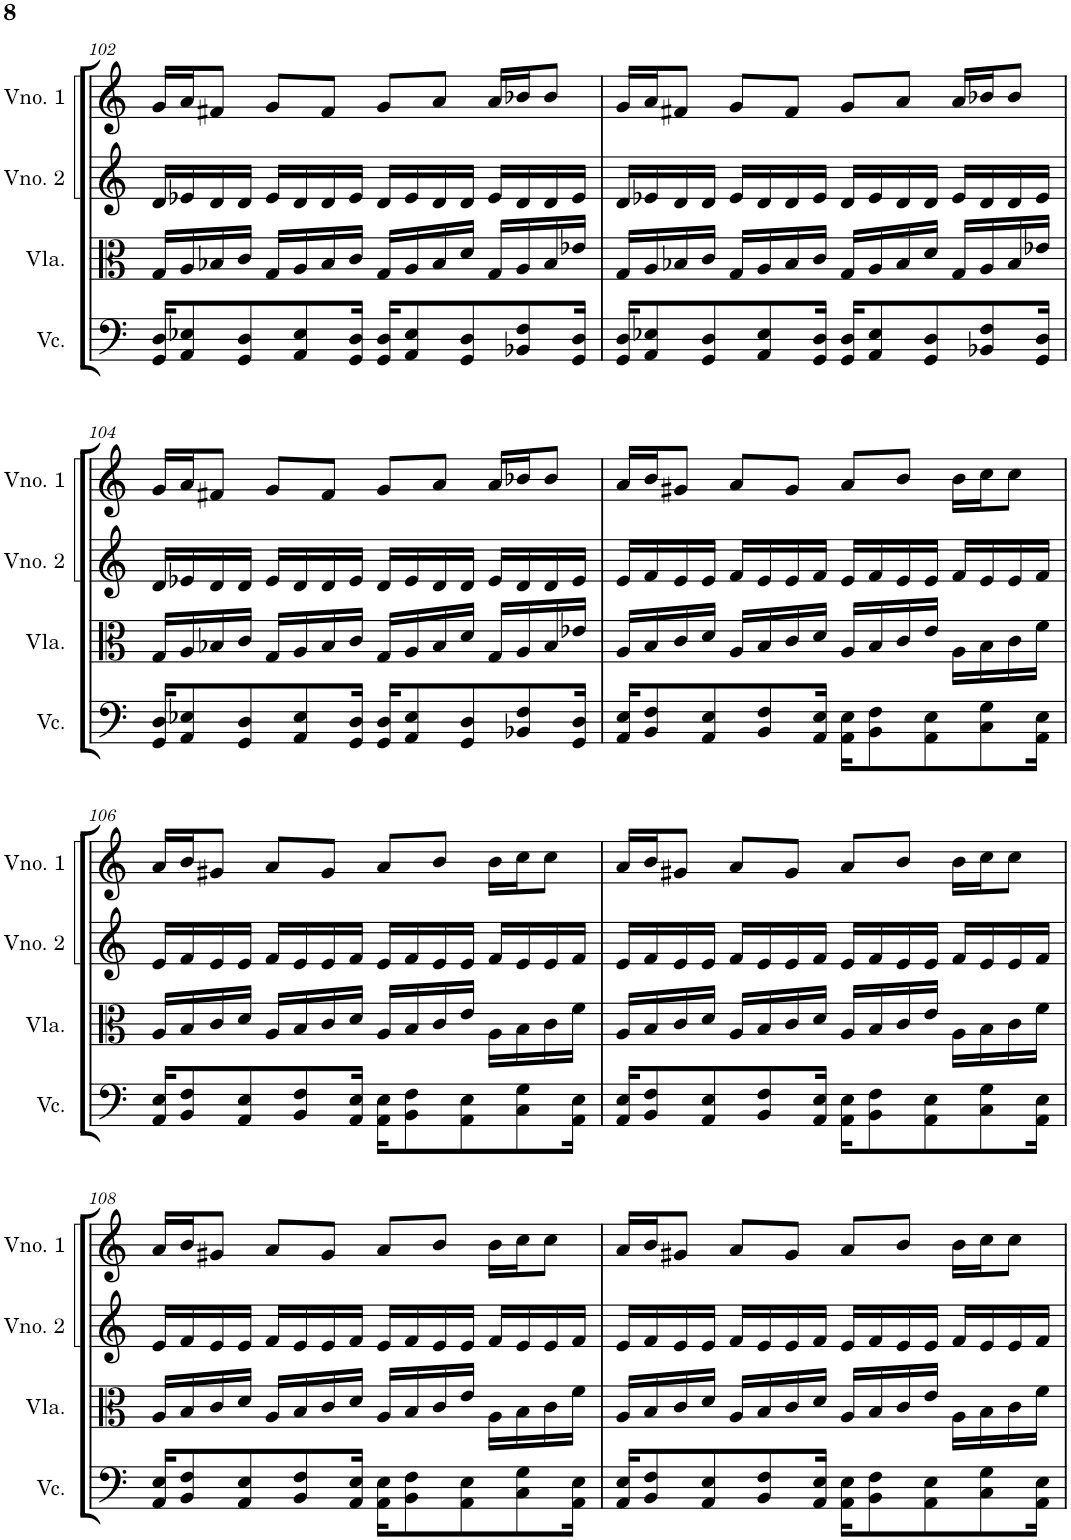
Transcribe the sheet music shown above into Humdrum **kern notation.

**kern	**kern	**kern	**kern
*part4	*part3	*part2	*part1
*staff4	*staff3	*staff2	*staff1
*I"Violoncelo	*I"Viola	*I"Violino 2	*I"Violino 1
*I'Vc.	*I'Vla.	*I'Vno. 2	*I'Vno. 1
!!LO:PB:g=z
*clefF4	*clefC3	*clefG2	*clefG2
*k[]	*k[]	*k[]	*k[]
*M4/4	*M4/4	*M4/4	*M4/4
=102	=102	=102	=102
16GG/ 16D/KL	16G/LL	16d/LL	16g/LL
8AA/ 8E-X/	16A/	16e-X/	16a/J
.	16B-X/	16d/	8f#X/J
8GG/ 8D/	16c/JJ	16d/JJ	.
.	16G/LL	16e-/LL	8g/L
8AA/ 8E-/	16A/	16d/	.
.	16B-/	16d/	8f#/J
16GG/ 16D/Jk	16c/JJ	16e-/JJ	.
16GG/ 16D/KL	16G/LL	16d/LL	8g/L
8AA/ 8E-/	16A/	16e-/	.
.	16B-/	16d/	8a/J
8GG/ 8D/	16d/JJ	16d/JJ	.
.	16G/LL	16e-/LL	16a/LL
8BB-X/ 8F/	16A/	16d/	16b-X/J
.	16B-/	16d/	8b-/J
16GG/ 16D/Jk	16e-X/JJ	16e-/JJ	.
=103	=103	=103	=103
16GG/ 16D/KL	16G/LL	16d/LL	16g/LL
8AA/ 8E-X/	16A/	16e-X/	16a/J
.	16B-X/	16d/	8f#X/J
8GG/ 8D/	16c/JJ	16d/JJ	.
.	16G/LL	16e-/LL	8g/L
8AA/ 8E-/	16A/	16d/	.
.	16B-/	16d/	8f#/J
16GG/ 16D/Jk	16c/JJ	16e-/JJ	.
16GG/ 16D/KL	16G/LL	16d/LL	8g/L
8AA/ 8E-/	16A/	16e-/	.
.	16B-/	16d/	8a/J
8GG/ 8D/	16d/JJ	16d/JJ	.
.	16G/LL	16e-/LL	16a/LL
8BB-X/ 8F/	16A/	16d/	16b-X/J
.	16B-/	16d/	8b-/J
16GG/ 16D/Jk	16e-X/JJ	16e-/JJ	.
!!LO:LB:g=z
=104	=104	=104	=104
16GG/ 16D/KL	16G/LL	16d/LL	16g/LL
8AA/ 8E-X/	16A/	16e-X/	16a/J
.	16B-X/	16d/	8f#X/J
8GG/ 8D/	16c/JJ	16d/JJ	.
.	16G/LL	16e-/LL	8g/L
8AA/ 8E-/	16A/	16d/	.
.	16B-/	16d/	8f#/J
16GG/ 16D/Jk	16c/JJ	16e-/JJ	.
16GG/ 16D/KL	16G/LL	16d/LL	8g/L
8AA/ 8E-/	16A/	16e-/	.
.	16B-/	16d/	8a/J
8GG/ 8D/	16d/JJ	16d/JJ	.
.	16G/LL	16e-/LL	16a/LL
8BB-X/ 8F/	16A/	16d/	16b-X/J
.	16B-/	16d/	8b-/J
16GG/ 16D/Jk	16e-X/JJ	16e-/JJ	.
=105	=105	=105	=105
16AA/ 16E/KL	16A/LL	16e/LL	16a/LL
8BB/ 8F/	16B/	16f/	16b/J
.	16c/	16e/	8g#X/J
8AA/ 8E/	16d/JJ	16e/JJ	.
.	16A/LL	16f/LL	8a/L
8BB/ 8F/	16B/	16e/	.
.	16c/	16e/	8g#/J
16AA/ 16E/Jk	16d/JJ	16f/JJ	.
16AA\ 16E\KL	16A/LL	16e/LL	8a/L
8BB\ 8F\	16B/	16f/	.
.	16c/	16e/	8b/J
8AA\ 8E\	16e/JJ	16e/JJ	.
.	16A\LL	16f/LL	16b\LL
8C\ 8G\	16B\	16e/	16cc\J
.	16c\	16e/	8cc\J
16AA\ 16E\Jk	16f\JJ	16f/JJ	.
!!LO:LB:g=z
=106	=106	=106	=106
16AA/ 16E/KL	16A/LL	16e/LL	16a/LL
8BB/ 8F/	16B/	16f/	16b/J
.	16c/	16e/	8g#X/J
8AA/ 8E/	16d/JJ	16e/JJ	.
.	16A/LL	16f/LL	8a/L
8BB/ 8F/	16B/	16e/	.
.	16c/	16e/	8g#/J
16AA/ 16E/Jk	16d/JJ	16f/JJ	.
16AA\ 16E\KL	16A/LL	16e/LL	8a/L
8BB\ 8F\	16B/	16f/	.
.	16c/	16e/	8b/J
8AA\ 8E\	16e/JJ	16e/JJ	.
.	16A\LL	16f/LL	16b\LL
8C\ 8G\	16B\	16e/	16cc\J
.	16c\	16e/	8cc\J
16AA\ 16E\Jk	16f\JJ	16f/JJ	.
=107	=107	=107	=107
16AA/ 16E/KL	16A/LL	16e/LL	16a/LL
8BB/ 8F/	16B/	16f/	16b/J
.	16c/	16e/	8g#X/J
8AA/ 8E/	16d/JJ	16e/JJ	.
.	16A/LL	16f/LL	8a/L
8BB/ 8F/	16B/	16e/	.
.	16c/	16e/	8g#/J
16AA/ 16E/Jk	16d/JJ	16f/JJ	.
16AA\ 16E\KL	16A/LL	16e/LL	8a/L
8BB\ 8F\	16B/	16f/	.
.	16c/	16e/	8b/J
8AA\ 8E\	16e/JJ	16e/JJ	.
.	16A\LL	16f/LL	16b\LL
8C\ 8G\	16B\	16e/	16cc\J
.	16c\	16e/	8cc\J
16AA\ 16E\Jk	16f\JJ	16f/JJ	.
!!LO:LB:g=z
=108	=108	=108	=108
16AA/ 16E/KL	16A/LL	16e/LL	16a/LL
8BB/ 8F/	16B/	16f/	16b/J
.	16c/	16e/	8g#X/J
8AA/ 8E/	16d/JJ	16e/JJ	.
.	16A/LL	16f/LL	8a/L
8BB/ 8F/	16B/	16e/	.
.	16c/	16e/	8g#/J
16AA/ 16E/Jk	16d/JJ	16f/JJ	.
16AA\ 16E\KL	16A/LL	16e/LL	8a/L
8BB\ 8F\	16B/	16f/	.
.	16c/	16e/	8b/J
8AA\ 8E\	16e/JJ	16e/JJ	.
.	16A\LL	16f/LL	16b\LL
8C\ 8G\	16B\	16e/	16cc\J
.	16c\	16e/	8cc\J
16AA\ 16E\Jk	16f\JJ	16f/JJ	.
=109	=109	=109	=109
16AA/ 16E/KL	16A/LL	16e/LL	16a/LL
8BB/ 8F/	16B/	16f/	16b/J
.	16c/	16e/	8g#X/J
8AA/ 8E/	16d/JJ	16e/JJ	.
.	16A/LL	16f/LL	8a/L
8BB/ 8F/	16B/	16e/	.
.	16c/	16e/	8g#/J
16AA/ 16E/Jk	16d/JJ	16f/JJ	.
16AA\ 16E\KL	16A/LL	16e/LL	8a/L
8BB\ 8F\	16B/	16f/	.
.	16c/	16e/	8b/J
8AA\ 8E\	16e/JJ	16e/JJ	.
.	16A\LL	16f/LL	16b\LL
8C\ 8G\	16B\	16e/	16cc\J
.	16c\	16e/	8cc\J
16AA\ 16E\Jk	16f\JJ	16f/JJ	.
=	=	=	=
*-	*-	*-	*-
